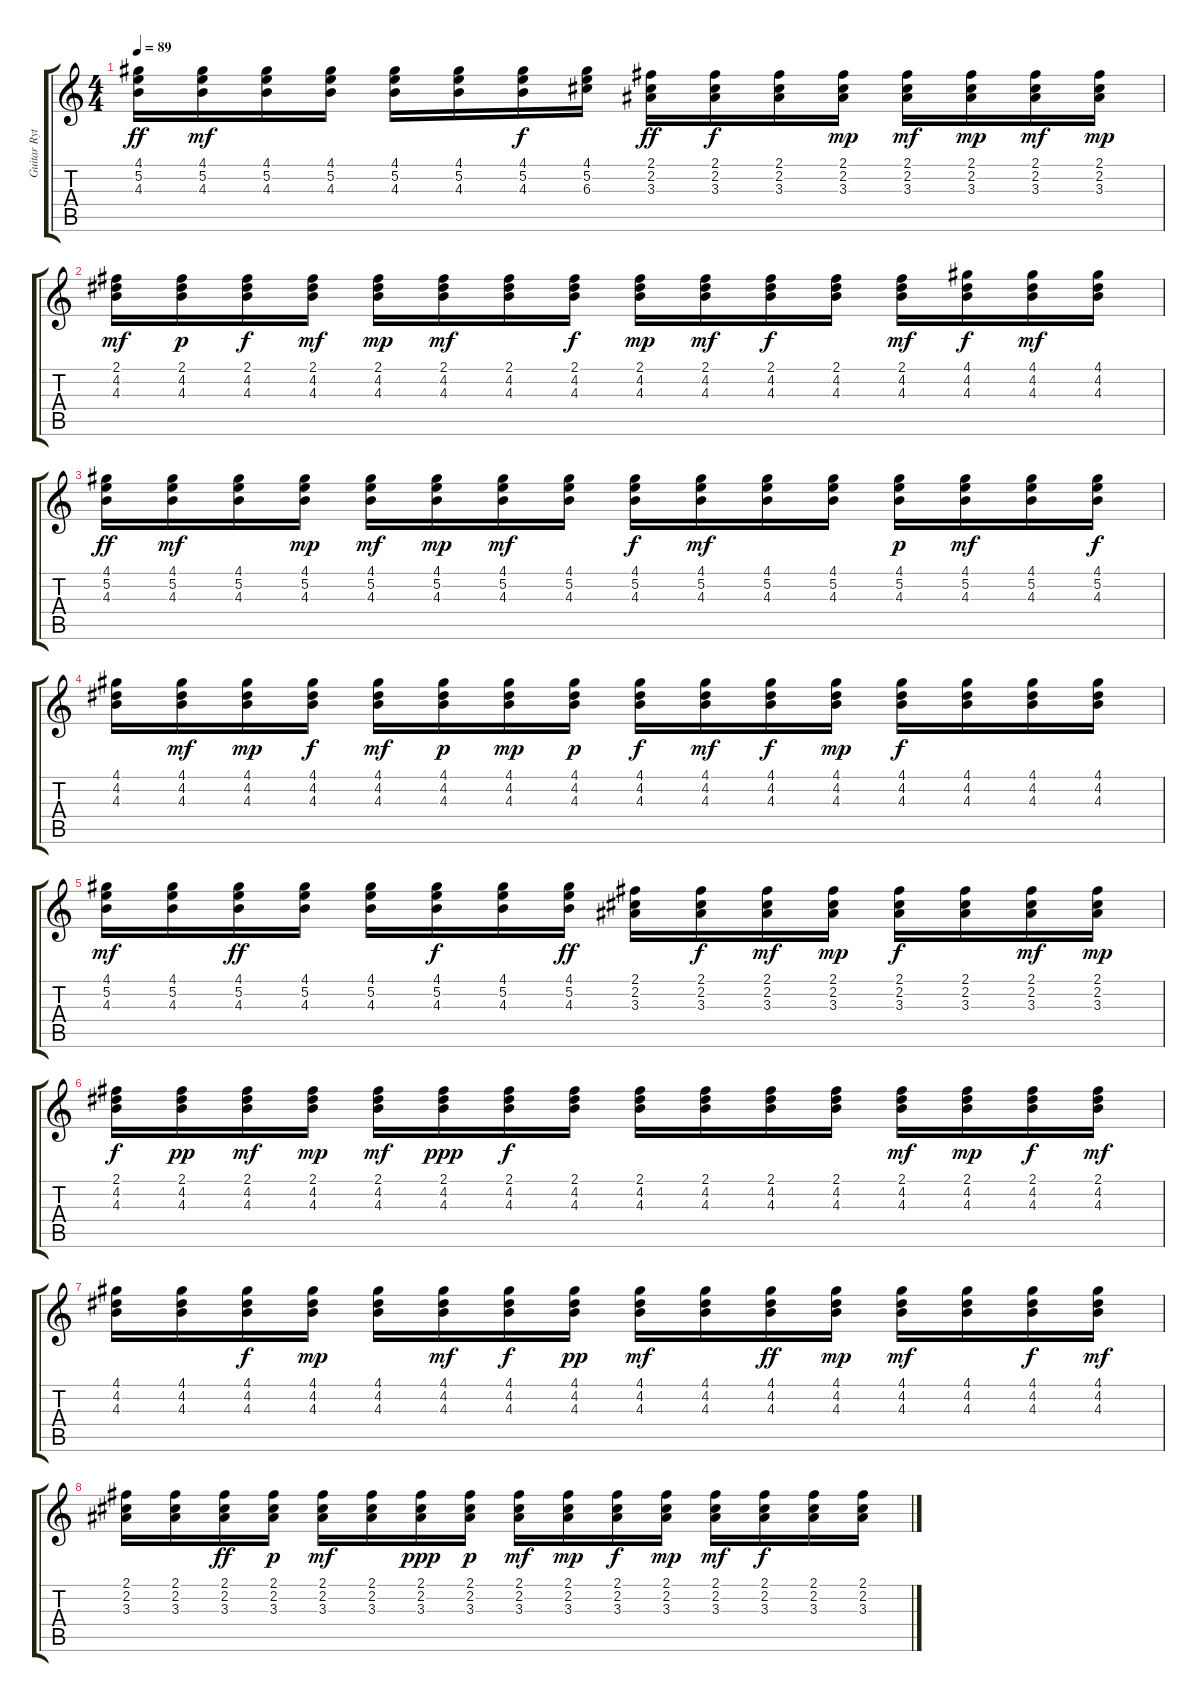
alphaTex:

\track ("Guitar Rythym" "Guitar Ryt") {instrument acousticguitarsteel}
\staff {score tabs}
\tuning (E4 B3 G3 D3 A2 E2) {hide}
\ts (4 4)
\tempo 89
\clef g2
\ks c
(4.1 5.2 4.3).16{dy ff} (4.1 5.2 4.3).16{dy mf} (4.1 5.2 4.3).16 (4.1 5.2 4.3).16 (4.1 5.2 4.3).16 (4.1 5.2 4.3).16 (4.1 5.2 4.3).16{dy f} (4.1 5.2 6.3).16 (2.1 2.2 3.3).16{dy ff} (2.1 2.2 3.3).16{dy f} (2.1 2.2 3.3).16 (2.1 2.2 3.3).16{dy mp} (2.1 2.2 3.3).16{dy mf} (2.1 2.2 3.3).16{dy mp} (2.1 2.2 3.3).16{dy mf} (2.1 2.2 3.3).16{dy mp} |
(2.1 4.2 4.3).16{dy mf} (2.1 4.2 4.3).16{dy p} (2.1 4.2 4.3).16{dy f} (2.1 4.2 4.3).16{dy mf} (2.1 4.2 4.3).16{dy mp} (2.1 4.2 4.3).16{dy mf} (2.1 4.2 4.3).16 (2.1 4.2 4.3).16{dy f} (2.1 4.2 4.3).16{dy mp} (2.1 4.2 4.3).16{dy mf} (2.1 4.2 4.3).16{dy f} (2.1 4.2 4.3).16 (2.1 4.2 4.3).16{dy mf} (4.1 4.2 4.3).16{dy f} (4.1 4.2 4.3).16{dy mf} (4.1 4.2 4.3).16 |
(4.1 5.2 4.3).16{dy ff} (4.1 5.2 4.3).16{dy mf} (4.1 5.2 4.3).16 (4.1 5.2 4.3).16{dy mp} (4.1 5.2 4.3).16{dy mf} (4.1 5.2 4.3).16{dy mp} (4.1 5.2 4.3).16{dy mf} (4.1 5.2 4.3).16 (4.1 5.2 4.3).16{dy f} (4.1 5.2 4.3).16{dy mf} (4.1 5.2 4.3).16 (4.1 5.2 4.3).16 (4.1 5.2 4.3).16{dy p} (4.1 5.2 4.3).16{dy mf} (4.1 5.2 4.3).16 (4.1 5.2 4.3).16{dy f} |
(4.1 4.2 4.3).16 (4.1 4.2 4.3).16{dy mf} (4.1 4.2 4.3).16{dy mp} (4.1 4.2 4.3).16{dy f} (4.1 4.2 4.3).16{dy mf} (4.1 4.2 4.3).16{dy p} (4.1 4.2 4.3).16{dy mp} (4.1 4.2 4.3).16{dy p} (4.1 4.2 4.3).16{dy f} (4.1 4.2 4.3).16{dy mf} (4.1 4.2 4.3).16{dy f} (4.1 4.2 4.3).16{dy mp} (4.1 4.2 4.3).16{dy f} (4.1 4.2 4.3).16 (4.1 4.2 4.3).16 (4.1 4.2 4.3).16 |
(4.1 5.2 4.3).16{dy mf} (4.1 5.2 4.3).16 (4.1 5.2 4.3).16{dy ff} (4.1 5.2 4.3).16 (4.1 5.2 4.3).16 (4.1 5.2 4.3).16{dy f} (4.1 5.2 4.3).16 (4.1 5.2 4.3).16{dy ff} (2.1 2.2 3.3).16 (2.1 2.2 3.3).16{dy f} (2.1 2.2 3.3).16{dy mf} (2.1 2.2 3.3).16{dy mp} (2.1 2.2 3.3).16{dy f} (2.1 2.2 3.3).16 (2.1 2.2 3.3).16{dy mf} (2.1 2.2 3.3).16{dy mp} |
(2.1 4.2 4.3).16{dy f} (2.1 4.2 4.3).16{dy pp} (2.1 4.2 4.3).16{dy mf} (2.1 4.2 4.3).16{dy mp} (2.1 4.2 4.3).16{dy mf} (2.1 4.2 4.3).16{dy ppp} (2.1 4.2 4.3).16{dy f} (2.1 4.2 4.3).16 (2.1 4.2 4.3).16 (2.1 4.2 4.3).16 (2.1 4.2 4.3).16 (2.1 4.2 4.3).16 (2.1 4.2 4.3).16{dy mf} (2.1 4.2 4.3).16{dy mp} (2.1 4.2 4.3).16{dy f} (2.1 4.2 4.3).16{dy mf} |
(4.1 4.2 4.3).16{volume 10} (4.1 4.2 4.3).16 (4.1 4.2 4.3).16{dy f} (4.1 4.2 4.3).16{dy mp} (4.1 4.2 4.3).16 (4.1 4.2 4.3).16{dy mf} (4.1 4.2 4.3).16{dy f} (4.1 4.2 4.3).16{dy pp} (4.1 4.2 4.3).16{dy mf} (4.1 4.2 4.3).16 (4.1 4.2 4.3).16{dy ff} (4.1 4.2 4.3).16{dy mp} (4.1 4.2 4.3).16{dy mf} (4.1 4.2 4.3).16 (4.1 4.2 4.3).16{dy f} (4.1 4.2 4.3).16{dy mf} |
(2.1 2.2 3.3).16 (2.1 2.2 3.3).16 (2.1 2.2 3.3).16{dy ff} (2.1 2.2 3.3).16{dy p} (2.1 2.2 3.3).16{dy mf} (2.1 2.2 3.3).16 (2.1 2.2 3.3).16{dy ppp} (2.1 2.2 3.3).16{dy p} (2.1 2.2 3.3).16{dy mf} (2.1 2.2 3.3).16{dy mp} (2.1 2.2 3.3).16{dy f} (2.1 2.2 3.3).16{dy mp} (2.1 2.2 3.3).16{dy mf} (2.1 2.2 3.3).16{dy f} (2.1 2.2 3.3).16 (2.1 2.2 3.3).16
